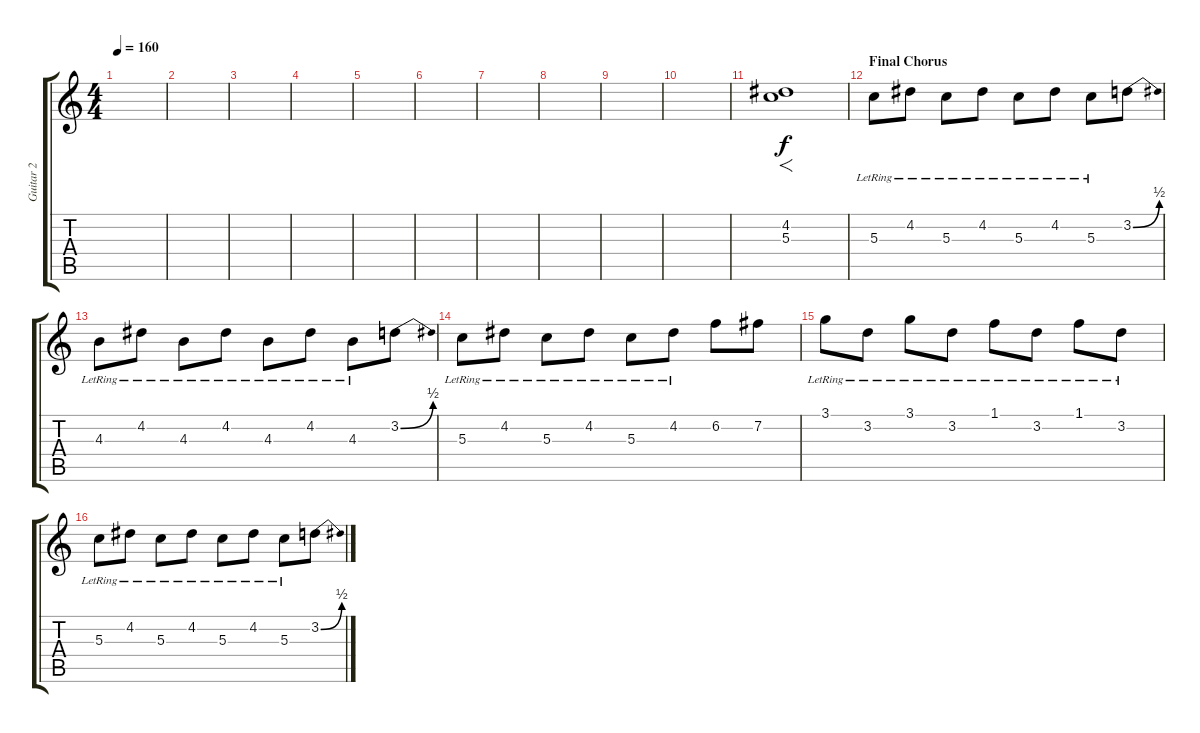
\track ("Guitar 2" "Guitar 2") {instrument distortionguitar}
\staff {score tabs}
\tuning (E4 B3 G3 D3 A2 E2) {hide}
\ts (4 4)
\tempo 160
\clef g2
\ks c
|
|
|
|
|
|
|
|
|
|
(4.2 5.3).1{f} |
\section ("" "Final Chorus")
5.3{lr}.8 4.2{lr}.8 5.3{lr}.8 4.2{lr}.8 5.3{lr}.8 4.2{lr}.8 5.3{lr}.8 3.2{be (bend 0 0 60 2)}.8 |
4.3{lr}.8 4.2{lr}.8 4.3{lr}.8 4.2{lr}.8 4.3{lr}.8 4.2{lr}.8 4.3{lr}.8 3.2{be (bend 0 0 60 2)}.8 |
5.3{lr}.8 4.2{lr}.8 5.3{lr}.8 4.2{lr}.8 5.3{lr}.8 4.2{lr}.8 6.2.8 7.2.8 |
3.1{lr}.8 3.2{lr}.8 3.1{lr}.8 3.2{lr}.8 1.1{lr}.8 3.2{lr}.8 1.1{lr}.8 3.2{lr}.8 |
5.3{lr}.8 4.2{lr}.8 5.3{lr}.8 4.2{lr}.8 5.3{lr}.8 4.2{lr}.8 5.3{lr}.8 3.2{be (bend 0 0 60 2)}.8
